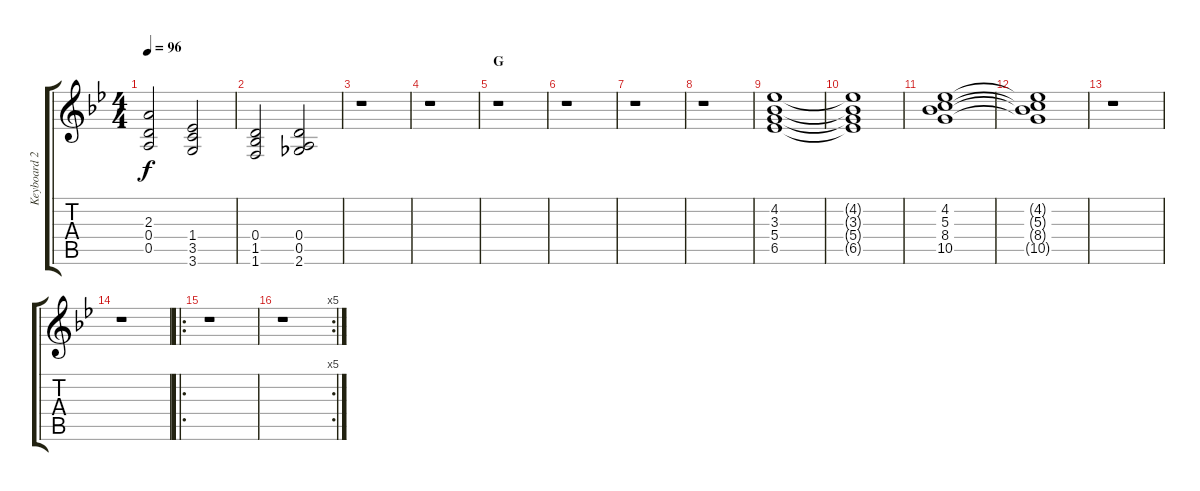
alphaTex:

\track ("Keyboard 2" "Keyboard 2") {instrument pad2warm}
\staff {score tabs}
\tuning (E5 B4 G4 D4 A3 E3) {hide}
\ts (4 4)
\tempo 96
\clef g2
\ks bb
(2.3 0.4 0.5).2{dy f} (1.4 3.5 3.6).2 |
(0.4 1.5 1.6).2 (0.4 0.5 2.6).2 |
r.1 |
r.1 |
\section ("" "G")
r.1 |
r.1 |
r.1 |
r.1 |
(4.2 3.3 5.4 6.5).1 |
(4.2{t} 3.3{t} 5.4{t} 6.5{t}).1 |
(4.2 5.3 8.4 10.5).1 |
(4.2{t} 5.3{t} 8.4{t} 10.5{t}).1 |
r.1 |
r.1 |
\ro
r.1 |
\rc 5
r.1
